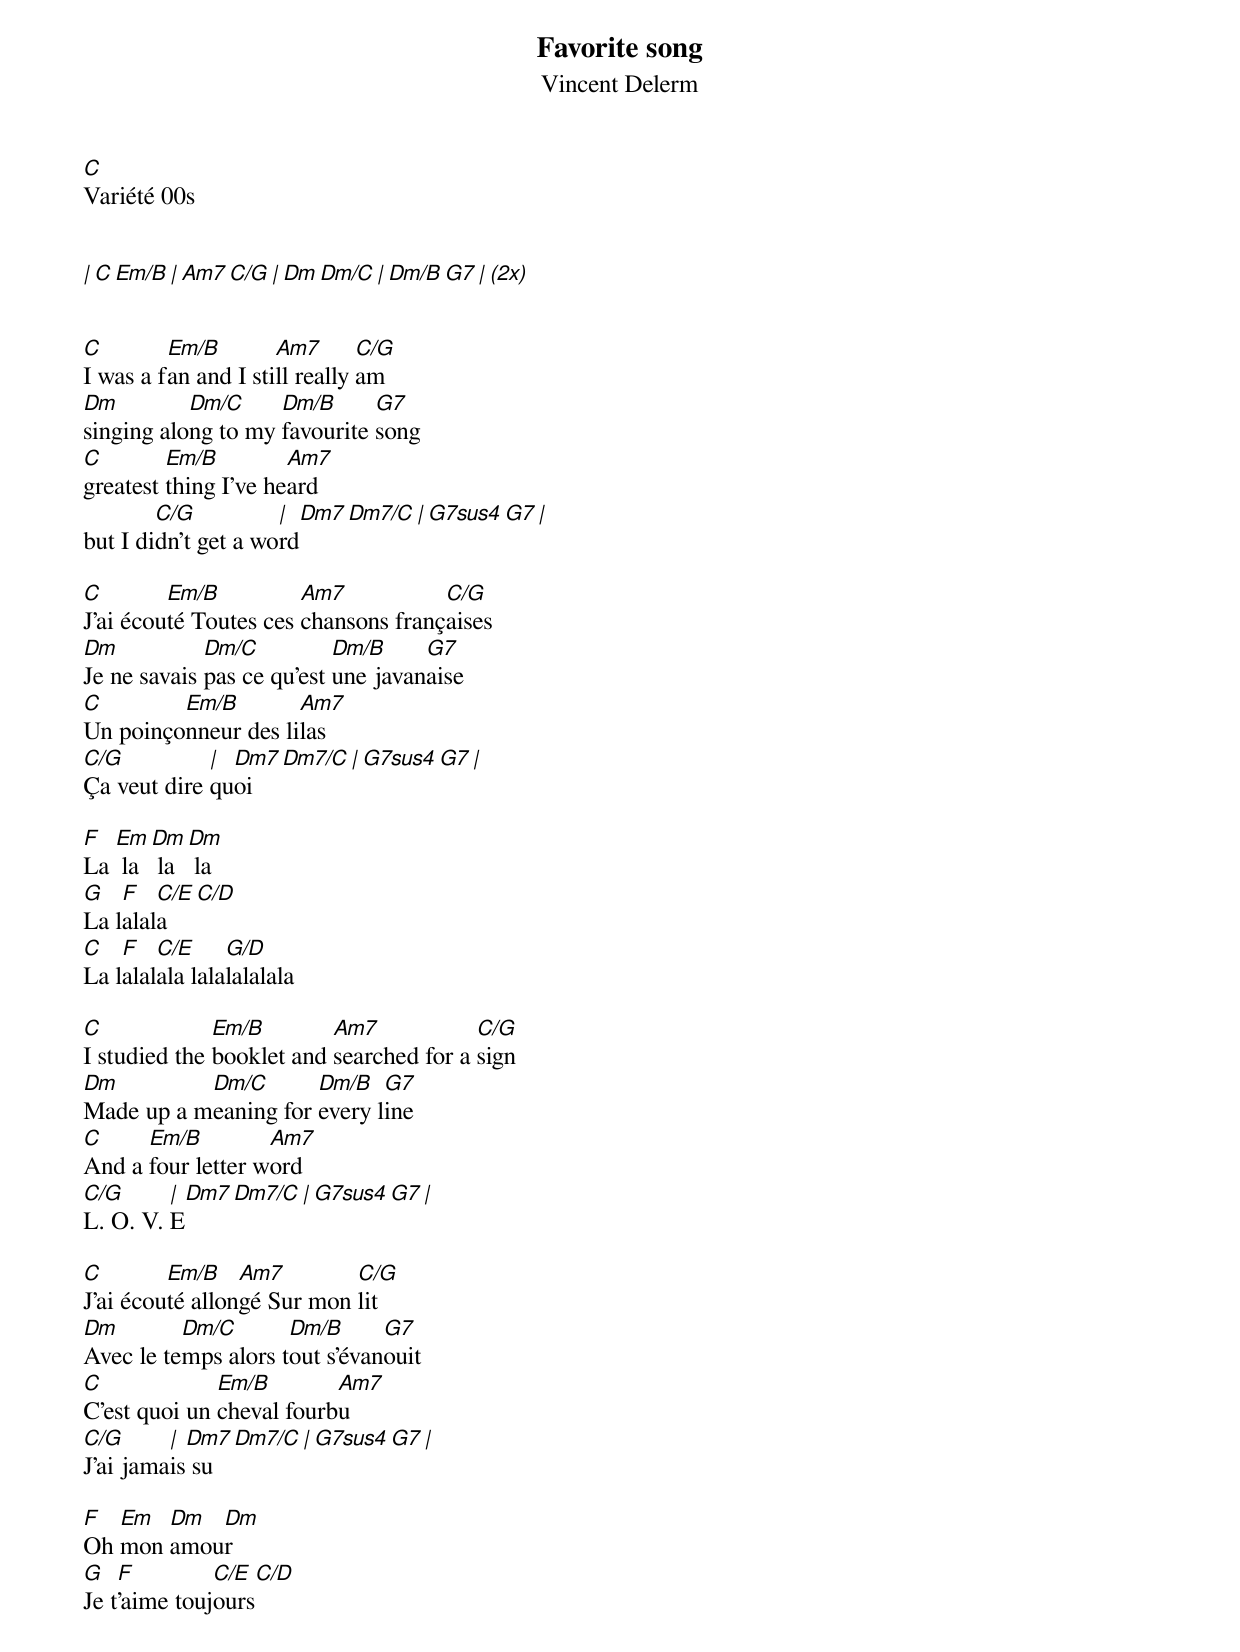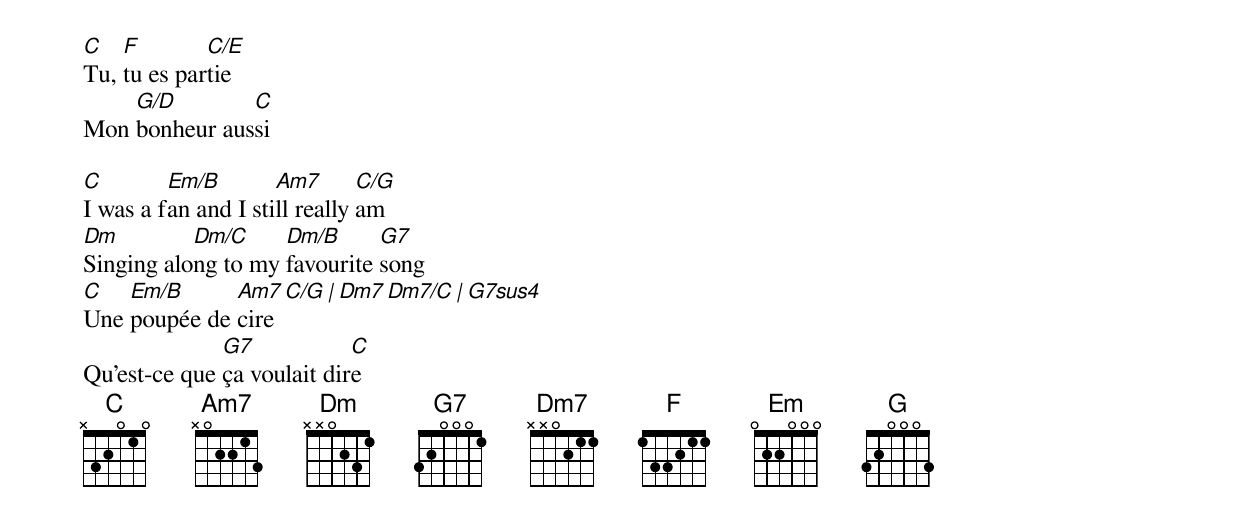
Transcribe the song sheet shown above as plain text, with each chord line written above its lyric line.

Favorite song
Vincent Delerm
C
Variété 00s


| C    Em/B  |  Am7   C/G  | Dm    Dm/C  | Dm/B   G7 | (2x)


C        Em/B        Am7       C/G
I was a fan and I still really am
Dm         Dm/C     Dm/B      G7
singing along to my favourite song
C        Em/B         Am7
greatest thing I've heard
        C/G          | Dm7    Dm7/C   | G7sus4    G7 |
but I didn't get a word

C        Em/B          Am7           C/G
J'ai écouté Toutes ces chansons françaises
Dm           Dm/C          Dm/B     G7
Je ne savais pas ce qu'est une javanaise
C        Em/B        Am7
Un poinçonneur des lilas
C/G          | Dm7    Dm7/C   | G7sus4    G7 |
Ça veut dire quoi

F  Em  Dm  Dm
La  la  la  la
G   F   C/E   C/D
La lalala
C   F   C/E     G/D
La lalalala lalalalalala

C             Em/B        Am7            C/G
I studied the booklet and searched for a sign
Dm         Dm/C       Dm/B   G7
Made up a meaning for every line
C     Em/B         Am7
And a four letter word
C/G      | Dm7    Dm7/C   | G7sus4    G7 |
L. O. V. E

C        Em/B    Am7        C/G
J'ai écouté allongé Sur mon lit
Dm        Dm/C       Dm/B      G7
Avec le temps alors tout s'évanouit
C             Em/B        Am7
C'est quoi un cheval fourbu
C/G      | Dm7    Dm7/C   | G7sus4    G7 |
J'ai jamais su

F  Em  Dm  Dm
Oh mon amour
G   F         C/E   C/D
Je t'aime toujours
C   F        C/E
Tu, tu es partie
    G/D        C
Mon bonheur aussi

C        Em/B        Am7       C/G
I was a fan and I still really am
Dm         Dm/C     Dm/B      G7
Singing along to my favourite song
C   Em/B      Am7   C/G  | Dm7    Dm7/C   | G7sus4
Une poupée de cire
              G7            C
Qu'est-ce que ça voulait dire
